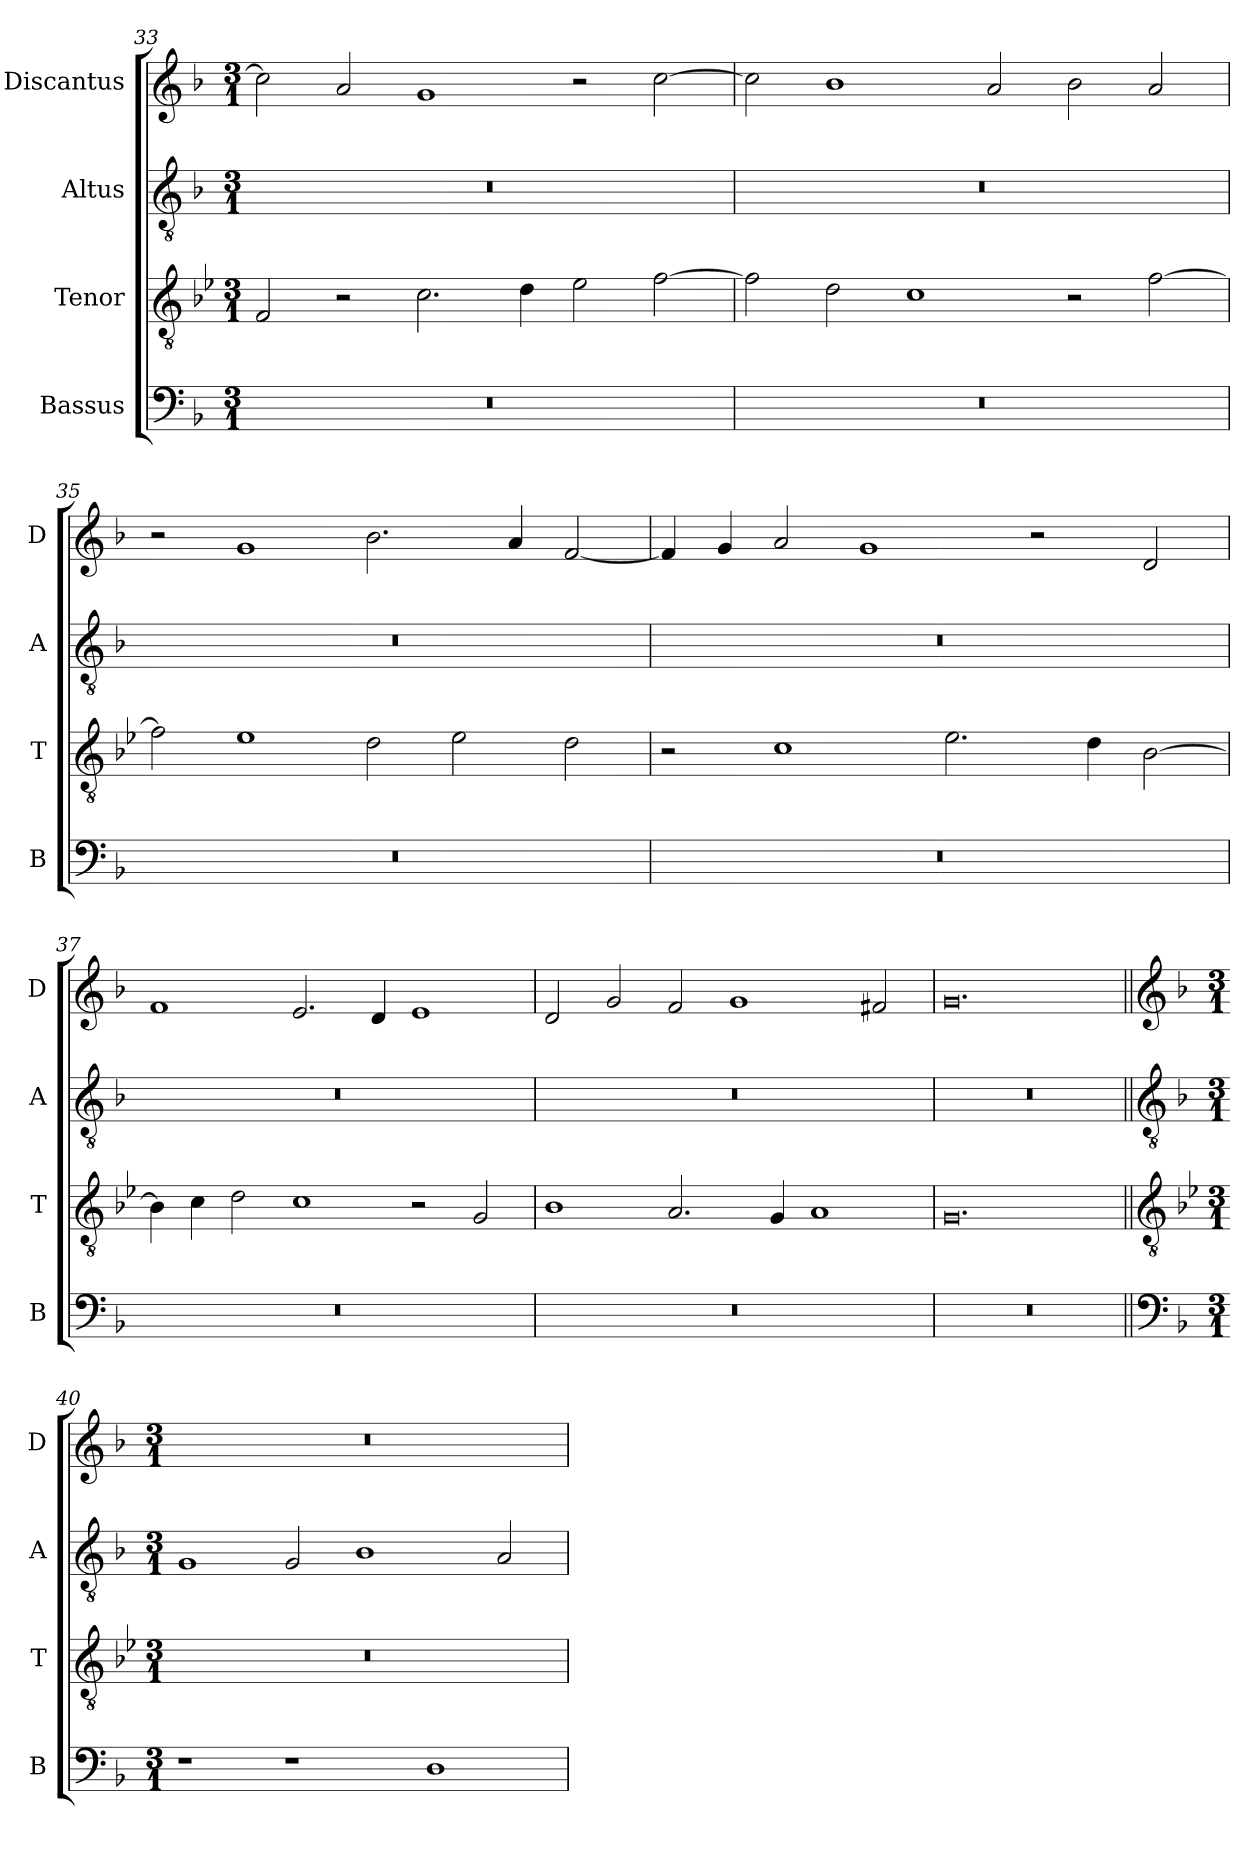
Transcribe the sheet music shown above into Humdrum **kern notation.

**kern	**kern	**kern	**kern
*part4	*part3	*part2	*part1
*staff4	*staff3	*staff2	*staff1
*I"Bassus	*I"Tenor	*I"Altus	*I"Discantus
*I'B	*I'T	*I'A	*I'D
*clefF4	*clefGv2	*clefGv2	*clefG2
*k[b-]	*k[b-e-]	*k[b-]	*k[b-]
*M3/1	*M3/1	*M3/1	*M3/1
=33	=33	=33	=33
0.r	2F/	0.r	2cc\]
.	2r	.	2a/
.	2.c\	.	1g
.	4d\	.	.
.	2e-\	.	2r
.	[2f\	.	[2cc\
=34	=34	=34	=34
0.r	2f\]	0.r	2cc\]
.	2d\	.	1b-
.	1c	.	.
.	.	.	2a/
.	2r	.	2b-\
.	[2f\	.	2a/
=35	=35	=35	=35
0.r	2f\]	0.r	2r
.	1e-	.	1g
.	2d\	.	2.b-\
.	2e-\	.	.
.	.	.	4a/
.	2d\	.	[2f/
=36	=36	=36	=36
0.r	2r	0.r	4f/]
.	.	.	4g/
.	1c	.	2a/
.	.	.	1g
.	2.e-\	.	.
.	.	.	2r
.	4d\	.	.
.	[2B-\	.	2d/
=37	=37	=37	=37
0.r	4B-\]	0.r	1f
.	4c\	.	.
.	2d\	.	.
.	1c	.	2.e/
.	.	.	4d/
.	2r	.	1e
.	2G/	.	.
=38	=38	=38	=38
0.r	1B-	0.r	2d/
.	.	.	2g/
.	2.A/	.	2f/
.	.	.	1g
.	4G/	.	.
.	1A	.	.
.	.	.	2f#X/
=39	=39	=39	=39
0.r	0.G	0.r	0.g
!!LO:LB:g=z
=40||	=40||	=40||	=40||
*clefF4	*clefGv2	*clefGv2	*clefG2
*k[b-]	*k[b-e-]	*k[b-]	*k[b-]
*M3/1	*M3/1	*M3/1	*M3/1
1r	0.r	1G	0.r
1r	.	2G/	.
.	.	1B-	.
1D	.	.	.
.	.	2A/	.
=	=	=	=
*-	*-	*-	*-
